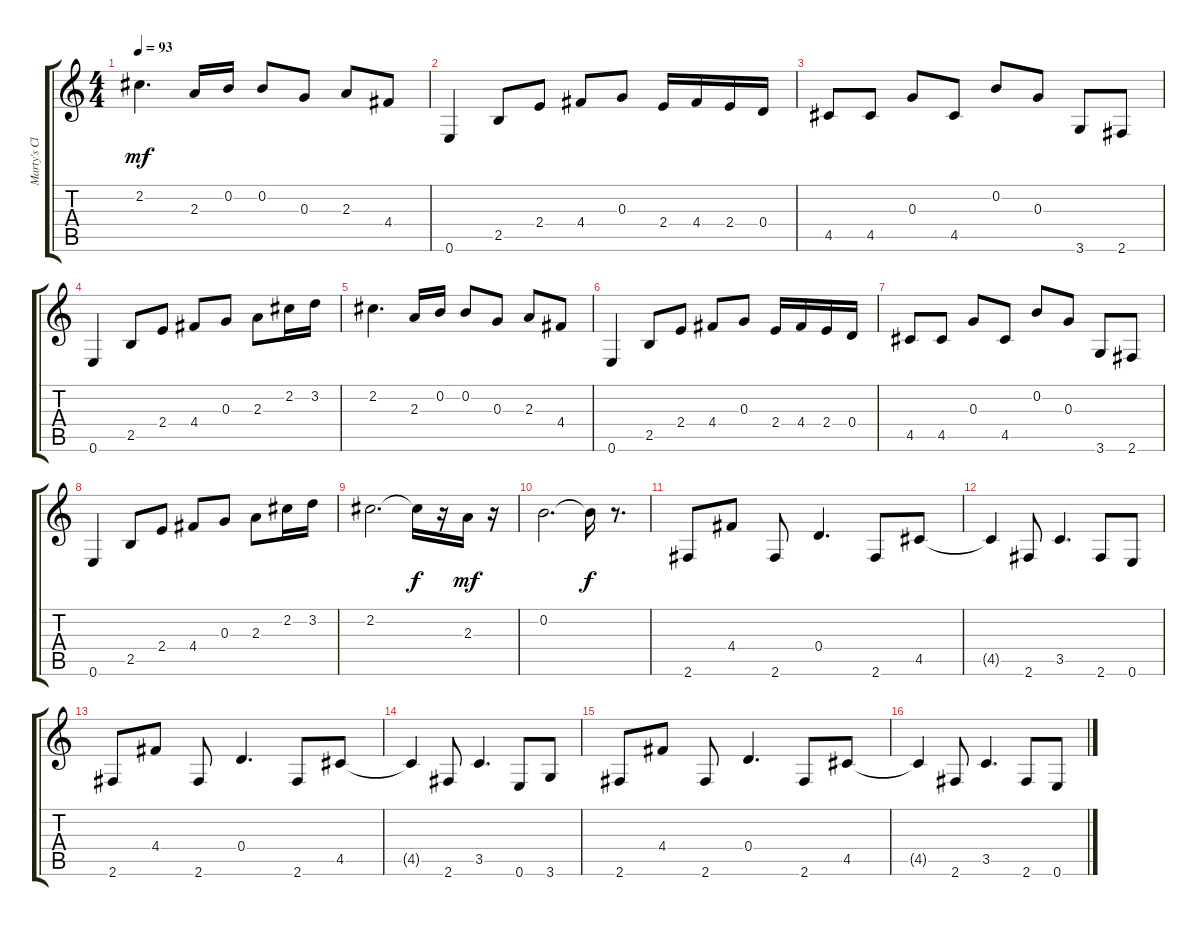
\track ("Marty's Clean" "Marty's Cl") {instrument electricguitarclean}
\staff {score tabs}
\tuning (E4 B3 G3 D3 A2 E2) {hide}
\ts (4 4)
\tempo 93
\clef g2
\ks c
2.2.4{d dy mf} 2.3.16 0.2.16 0.2.8 0.3.8 2.3.8 4.4.8 |
0.6.4 2.5.8 2.4.8 4.4.8 0.3.8 2.4.16 4.4.16 2.4.16 0.4.16 |
4.5.8 4.5.8 0.3.8 4.5.8 0.2.8 0.3.8 3.6.8 2.6.8 |
0.6.4 2.5.8 2.4.8 4.4.8 0.3.8 2.3.8 2.2.16 3.2.16 |
2.2.4{d} 2.3.16 0.2.16 0.2.8 0.3.8 2.3.8 4.4.8 |
0.6.4 2.5.8 2.4.8 4.4.8 0.3.8 2.4.16 4.4.16 2.4.16 0.4.16 |
4.5.8 4.5.8 0.3.8 4.5.8 0.2.8 0.3.8 3.6.8 2.6.8 |
0.6.4 2.5.8 2.4.8 4.4.8 0.3.8 2.3.8 2.2.16 3.2.16 |
2.2.2{d} 2.2{t}.16{dy f} r.16 2.3.16{dy mf} r.16 |
0.2.2{d} 0.2{t}.16{dy f} r.8{d} |
2.6.8 4.4.8 2.6.8 0.4.4{d} 2.6.8 4.5.8 |
4.5{t}.4 2.6.8 3.5.4{d} 2.6.8 0.6.8 |
2.6.8 4.4.8 2.6.8 0.4.4{d} 2.6.8 4.5.8 |
4.5{t}.4 2.6.8 3.5.4{d} 0.6.8 3.6.8 |
2.6.8 4.4.8 2.6.8 0.4.4{d} 2.6.8 4.5.8 |
4.5{t}.4 2.6.8 3.5.4{d} 2.6.8 0.6.8
